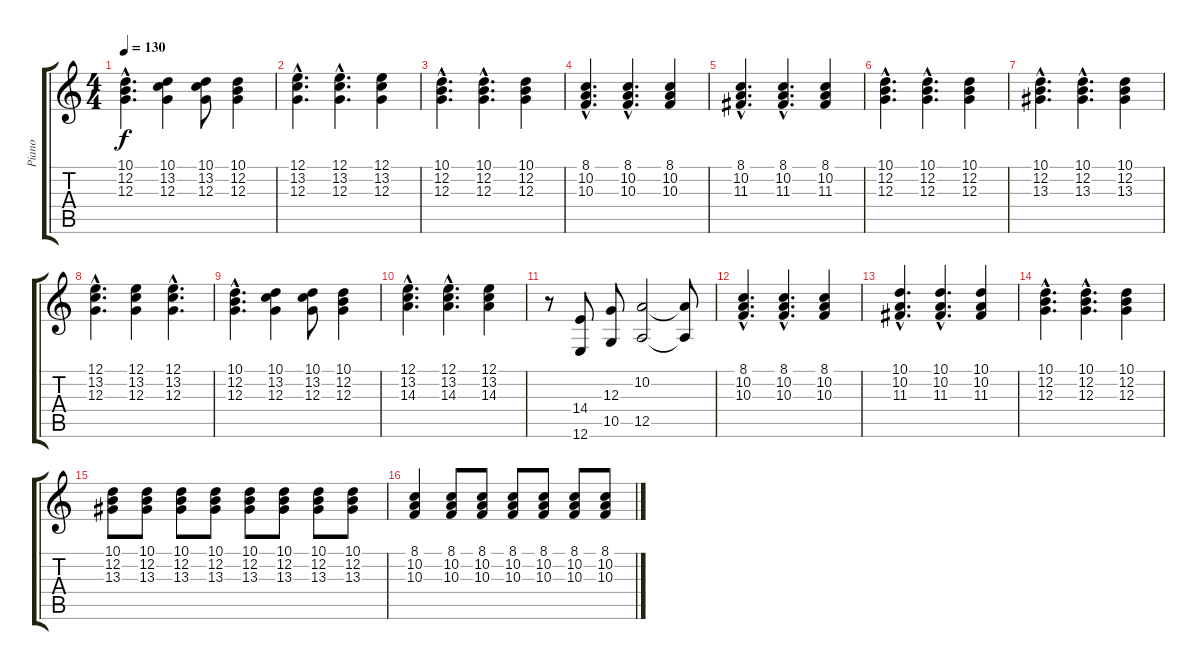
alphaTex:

\track ("Piano" "Piano") {instrument electricgrandpiano}
\staff {score tabs}
\tuning (E4 B3 G3 D3 A2 E2) {hide}
\ts (4 4)
\tempo 130
\clef g2
\ks c
(10.1{hac} 12.2{hac} 12.3{hac}).4{d dy f} (10.1 13.2 12.3).4 (10.1 13.2 12.3).8 (10.1 12.2 12.3).4 |
(12.1{hac} 13.2{hac} 12.3{hac}).4{d} (12.1{hac} 13.2{hac} 12.3{hac}).4{d} (12.1 13.2 12.3).4 |
(10.1{hac} 12.2{hac} 12.3{hac}).4{d} (10.1{hac} 12.2{hac} 12.3{hac}).4{d} (10.1 12.2 12.3).4 |
(8.1{hac} 10.2{hac} 10.3{hac}).4{d} (8.1{hac} 10.2{hac} 10.3{hac}).4{d} (8.1 10.2 10.3).4 |
(8.1{hac} 10.2{hac} 11.3{hac}).4{d} (8.1{hac} 10.2{hac} 11.3{hac}).4{d} (8.1 10.2 11.3).4 |
(10.1{hac} 12.2{hac} 12.3{hac}).4{d} (10.1{hac} 12.2{hac} 12.3{hac}).4{d} (10.1 12.2 12.3).4 |
(10.1{hac} 12.2{hac} 13.3{hac}).4{d} (10.1{hac} 12.2{hac} 13.3{hac}).4{d} (10.1 12.2 13.3).4 |
(12.1{hac} 13.2{hac} 12.3{hac}).4{d} (12.1 13.2 12.3).4 (12.1{hac} 13.2{hac} 12.3{hac}).4{d} |
(10.1{hac} 12.2{hac} 12.3{hac}).4{d} (10.1 13.2 12.3).4 (10.1 13.2 12.3).8 (10.1 12.2 12.3).4 |
(12.1{hac} 13.2{hac} 14.3{hac}).4{d} (12.1{hac} 13.2{hac} 14.3{hac}).4{d} (12.1 13.2 14.3).4 |
r.8 (14.4 12.6).8 (12.3 10.5).8 (10.2 12.5).2 (10.2{t} 12.5{t}).8 |
(8.1{hac} 10.2{hac} 10.3{hac}).4{d} (8.1{hac} 10.2{hac} 10.3{hac}).4{d} (8.1 10.2 10.3).4 |
(10.1{hac} 10.2{hac} 11.3{hac}).4{d} (10.1{hac} 10.2{hac} 11.3{hac}).4{d} (10.1 10.2 11.3).4 |
(10.1{hac} 12.2{hac} 12.3{hac}).4{d} (10.1{hac} 12.2{hac} 12.3{hac}).4{d} (10.1 12.2 12.3).4 |
(10.1 12.2 13.3).8 (10.1 12.2 13.3).8 (10.1 12.2 13.3).8 (10.1 12.2 13.3).8 (10.1 12.2 13.3).8 (10.1 12.2 13.3).8 (10.1 12.2 13.3).8 (10.1 12.2 13.3).8 |
(8.1 10.2 10.3).4 (8.1 10.2 10.3).8 (8.1 10.2 10.3).8 (8.1 10.2 10.3).8 (8.1 10.2 10.3).8 (8.1 10.2 10.3).8 (8.1 10.2 10.3).8
